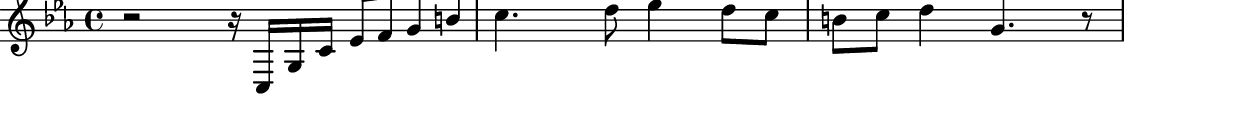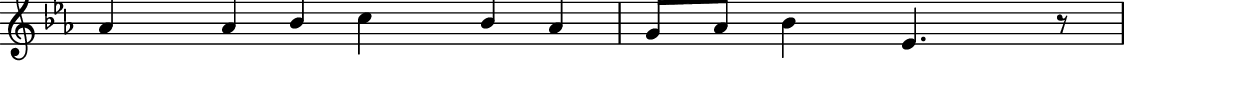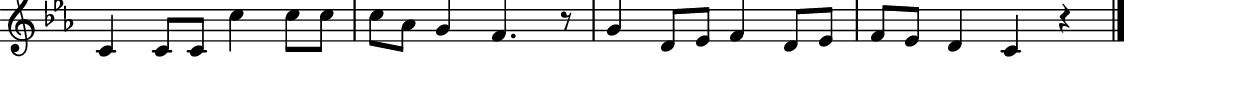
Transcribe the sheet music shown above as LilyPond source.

% MusicXML to Lilypond converter by Kovi

szovegAAA = \lyricmode {   \skip 4  \skip 4  \skip 4  \skip 4  \skip 4  \skip 4  \skip 4 "Hű," "de" "mesz" -- "sze" "van" "i" -- "de" "Bor" -- "deaux!" "Csap" -- "ra" "ve" -- "rem," "te" -- "li" "van" "a" "hor" -- "dó," "Sa" -- "rok" -- "ba" "rug" -- "do" -- "som" "a" "ku" -- "tyá" -- "mat," "pör" -- "ge" -- "tem," "for" -- "ga" -- "tom" "a" "ba" -- "bá" -- "mat."  }

% Analyzing...
% 1 parts
% 1 Staff
% forceBassClefActive = 
melody = {
% 52 notes in the part
% 1 voices

\new Staff
\new Voice {
% 52 notes
% 9 mesaures

% Measure 1
\clef "treble"
\key ees \major
\time 4/4 
r2 r16 c16 g16 c'16 ees'16 f'16 g'16 b'16 
% Measure 2
c''4. d''8 ees''4 d''8 c''8 
% Measure 3
b'8 c''8 d''4 g'4. r8 
% Measure 4
\break
aes'4 aes'8 bes'8 c''4 bes'8 aes'8 
% Measure 5
g'8 aes'8 bes'4 ees'4. r8 
% Measure 6
\break
c'4 c'8 c'8 c''4 c''8 c''8 
% Measure 7
c''8 aes'8 g'4 f'4. r8 
% Measure 8
g'4 d'8 ees'8 f'4 d'8 ees'8 
% Measure 9
f'8 ees'8 d'4 c'4 r4 \bar "|." 
} % voice
} % melody


harmonies = \chordmode {
% 8 chords
\germanChords
s4 s4 s4 s4 c4:m s4 s4 s4 g4 s4 s4 s4 f4:m s4 s4 s4 ees4 s4 s4 s4 c4:m s4 s4 s4 f4:m s4 s4 s4 bes4 s4 s4 s4 c4:m
}

\include "../../definitions.ly"
